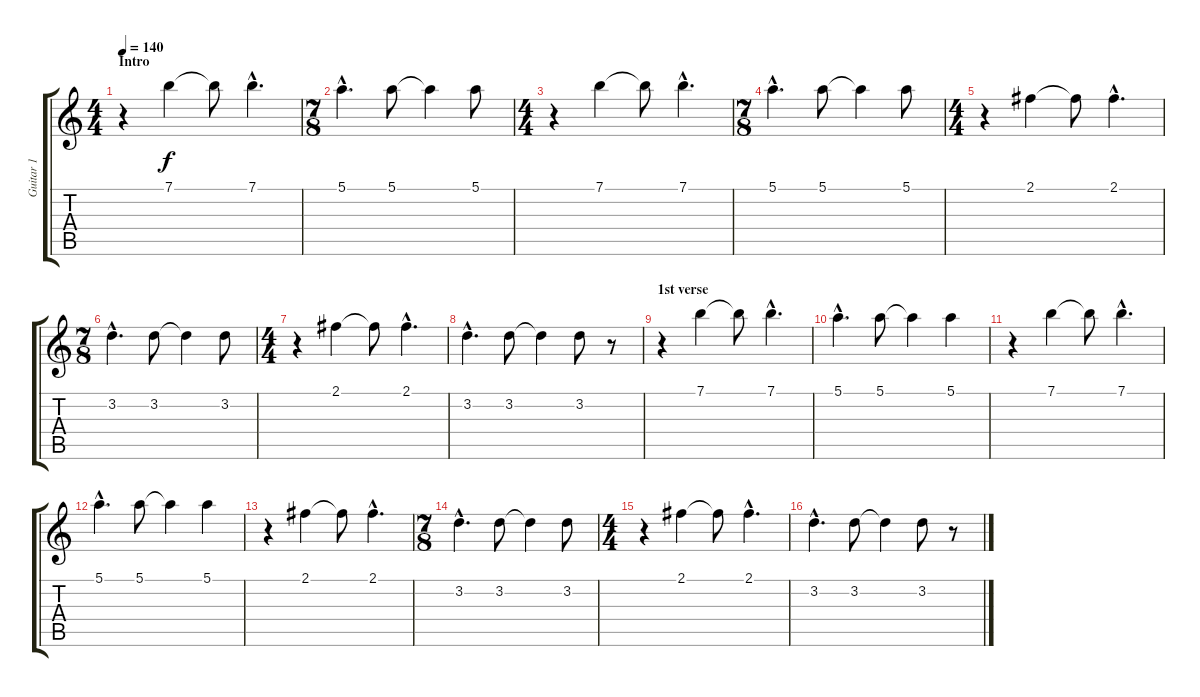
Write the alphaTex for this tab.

\track ("Guitar 1" "Guitar 1") {instrument acousticguitarnylon}
\staff {score tabs}
\tuning (E4 B3 G3 D3 A2 E2) {hide}
\ts (4 4)
\section ("" "Intro")
\tempo 140
\clef g2
\ks c
r.4{dy f instrument acousticguitarnylon} 7.1.4 7.1{t}.8 7.1{hac}.4{d} |
\ts (7 8)
5.1{hac}.4{d} 5.1.8 5.1{t}.4 5.1.8 |
\ts (4 4)
r.4 7.1.4 7.1{t}.8 7.1{hac}.4{d} |
\ts (7 8)
5.1{hac}.4{d} 5.1.8 5.1{t}.4 5.1.8 |
\ts (4 4)
r.4 2.1.4 2.1{t}.8 2.1{hac}.4{d} |
\ts (7 8)
3.2{hac}.4{d} 3.2.8 3.2{t}.4 3.2.8 |
\ts (4 4)
r.4 2.1.4 2.1{t}.8 2.1{hac}.4{d} |
3.2{hac}.4{d} 3.2.8 3.2{t}.4 3.2.8 r.8 |
\section ("" "1st verse")
r.4 7.1.4 7.1{t}.8 7.1{hac}.4{d} |
5.1{hac}.4{d} 5.1.8 5.1{t}.4 5.1.4 |
r.4 7.1.4 7.1{t}.8 7.1{hac}.4{d} |
5.1{hac}.4{d} 5.1.8 5.1{t}.4 5.1.4 |
r.4 2.1.4 2.1{t}.8 2.1{hac}.4{d} |
\ts (7 8)
3.2{hac}.4{d} 3.2.8 3.2{t}.4 3.2.8 |
\ts (4 4)
r.4 2.1.4 2.1{t}.8 2.1{hac}.4{d} |
3.2{hac}.4{d} 3.2.8 3.2{t}.4 3.2.8 r.8
